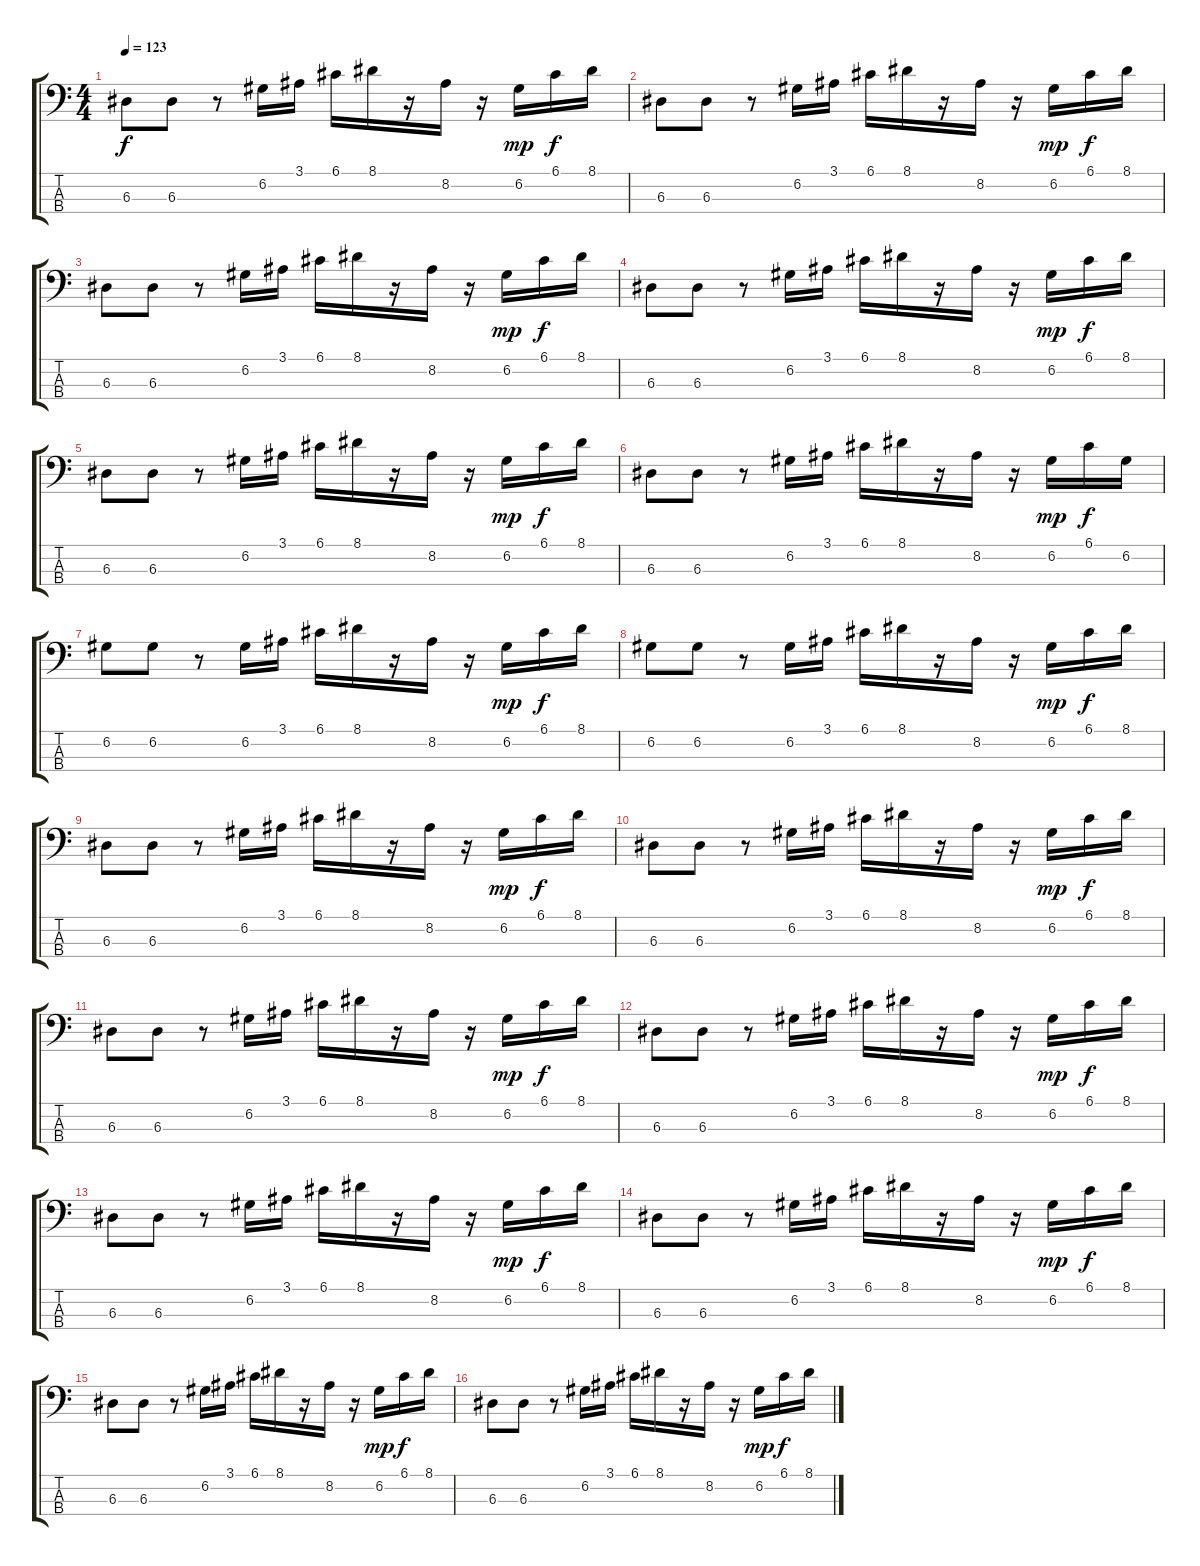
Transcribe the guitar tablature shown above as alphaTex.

\track "" {instrument electricbassfinger}
\staff {score tabs}
\tuning (G2 D2 A1 E1) {hide}
\ts (4 4)
\tempo 123
\clef f4
\ks c
6.3.8{dy f} 6.3.8 r.8 6.2.16 3.1.16 6.1.16 8.1.16 r.16 8.2.16 r.16 6.2.16{dy mp} 6.1.16{dy f} 8.1.16 |
6.3.8 6.3.8 r.8 6.2.16 3.1.16 6.1.16 8.1.16 r.16 8.2.16 r.16 6.2.16{dy mp} 6.1.16{dy f} 8.1.16 |
6.3.8 6.3.8 r.8 6.2.16 3.1.16 6.1.16 8.1.16 r.16 8.2.16 r.16 6.2.16{dy mp} 6.1.16{dy f} 8.1.16 |
6.3.8 6.3.8 r.8 6.2.16 3.1.16 6.1.16 8.1.16 r.16 8.2.16 r.16 6.2.16{dy mp} 6.1.16{dy f} 8.1.16 |
6.3.8 6.3.8 r.8 6.2.16 3.1.16 6.1.16 8.1.16 r.16 8.2.16 r.16 6.2.16{dy mp} 6.1.16{dy f} 8.1.16 |
6.3.8 6.3.8 r.8 6.2.16 3.1.16 6.1.16 8.1.16 r.16 8.2.16 r.16 6.2.16{dy mp} 6.1.16{dy f} 6.2.16 |
6.2.8 6.2.8 r.8 6.2.16 3.1.16 6.1.16 8.1.16 r.16 8.2.16 r.16 6.2.16{dy mp} 6.1.16{dy f} 8.1.16 |
6.2.8 6.2.8 r.8 6.2.16 3.1.16 6.1.16 8.1.16 r.16 8.2.16 r.16 6.2.16{dy mp} 6.1.16{dy f} 8.1.16 |
6.3.8 6.3.8 r.8 6.2.16 3.1.16 6.1.16 8.1.16 r.16 8.2.16 r.16 6.2.16{dy mp} 6.1.16{dy f} 8.1.16 |
6.3.8 6.3.8 r.8 6.2.16 3.1.16 6.1.16 8.1.16 r.16 8.2.16 r.16 6.2.16{dy mp} 6.1.16{dy f} 8.1.16 |
6.3.8 6.3.8 r.8 6.2.16 3.1.16 6.1.16 8.1.16 r.16 8.2.16 r.16 6.2.16{dy mp} 6.1.16{dy f} 8.1.16 |
6.3.8 6.3.8 r.8 6.2.16 3.1.16 6.1.16 8.1.16 r.16 8.2.16 r.16 6.2.16{dy mp} 6.1.16{dy f} 8.1.16 |
6.3.8 6.3.8 r.8 6.2.16 3.1.16 6.1.16 8.1.16 r.16 8.2.16 r.16 6.2.16{dy mp} 6.1.16{dy f} 8.1.16 |
6.3.8 6.3.8 r.8 6.2.16 3.1.16 6.1.16 8.1.16 r.16 8.2.16 r.16 6.2.16{dy mp} 6.1.16{dy f} 8.1.16 |
6.3.8 6.3.8 r.8 6.2.16 3.1.16 6.1.16 8.1.16 r.16 8.2.16 r.16 6.2.16{dy mp} 6.1.16{dy f} 8.1.16 |
6.3.8 6.3.8 r.8 6.2.16 3.1.16 6.1.16 8.1.16 r.16 8.2.16 r.16 6.2.16{dy mp} 6.1.16{dy f} 8.1.16
